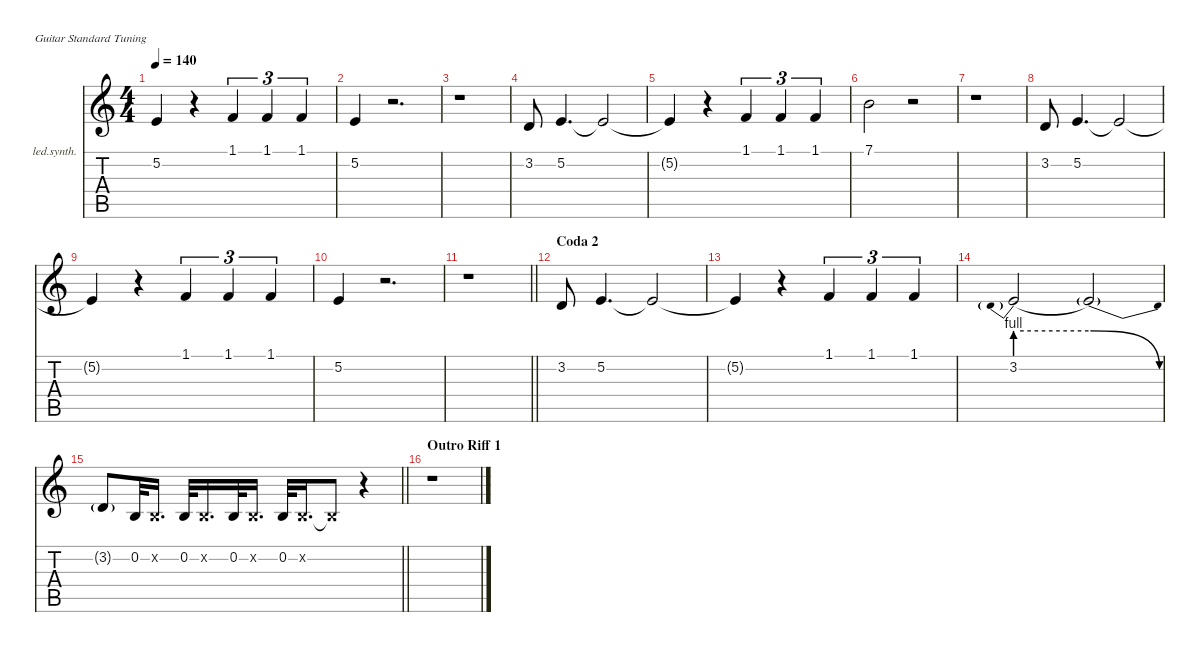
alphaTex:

\defaultSystemsLayout 4
\hideDynamics
\bracketExtendMode nobrackets
\firstSystemTrackNameOrientation horizontal
\otherSystemsTrackNameOrientation horizontal
\track ("Voice" "led.synth.") {instrument lead6voice}
\staff {score tabs}
\tuning (E4 B3 G3 D3 A2 E2)
\ts (4 4)
\tempo 140
\clef g2
\ks c
5.2{t}.4{dy f} r.4 1.1.4{tu (3 2)} 1.1.4{tu (3 2)} 1.1.4{tu (3 2)} |
5.2.4 r.2{d} |
r.1 |
3.2.8 5.2.4{d} 5.2{t}.2 |
5.2{t}.4 r.4 1.1.4{tu (3 2)} 1.1.4{tu (3 2)} 1.1.4{tu (3 2)} |
7.1.2 r.2 |
r.1 |
3.2.8 5.2.4{d} 5.2{t}.2 |
5.2{t}.4 r.4 1.1.4{tu (3 2)} 1.1.4{tu (3 2)} 1.1.4{tu (3 2)} |
5.2.4 r.2{d} |
\barLineRight lightlight
r.1 |
\section ("" "Coda 2")
3.2.8 5.2.4{d} 5.2{t}.2 |
5.2{t}.4 r.4 1.1.4{tu (3 2)} 1.1.4{tu (3 2)} 1.1.4{tu (3 2)} |
3.2{be (prebend 0 4 60 4)}.2 3.2{be (release 0 4 60 0) t}.2 |
\barLineRight lightlight
3.2{g}.8{dy ff instrument overdrivenguitar instrument lead6voice instrument overdrivenguitar instrument lead6voice instrument overdrivenguitar instrument lead6voice instrument overdrivenguitar instrument lead6voice} 0.2.32{dy f} 0.2{x}.16{d dy fff} 0.2.32{dy f} 0.2{x}.16{d dy fff} 0.2.32{dy f} 0.2{x}.16{d dy fff} 0.2.32{dy f} 0.2{x}.16{d dy fff} 0.2{x t}.8{dy f} r.4 |
\section ("" "Outro Riff 1")
r.1
